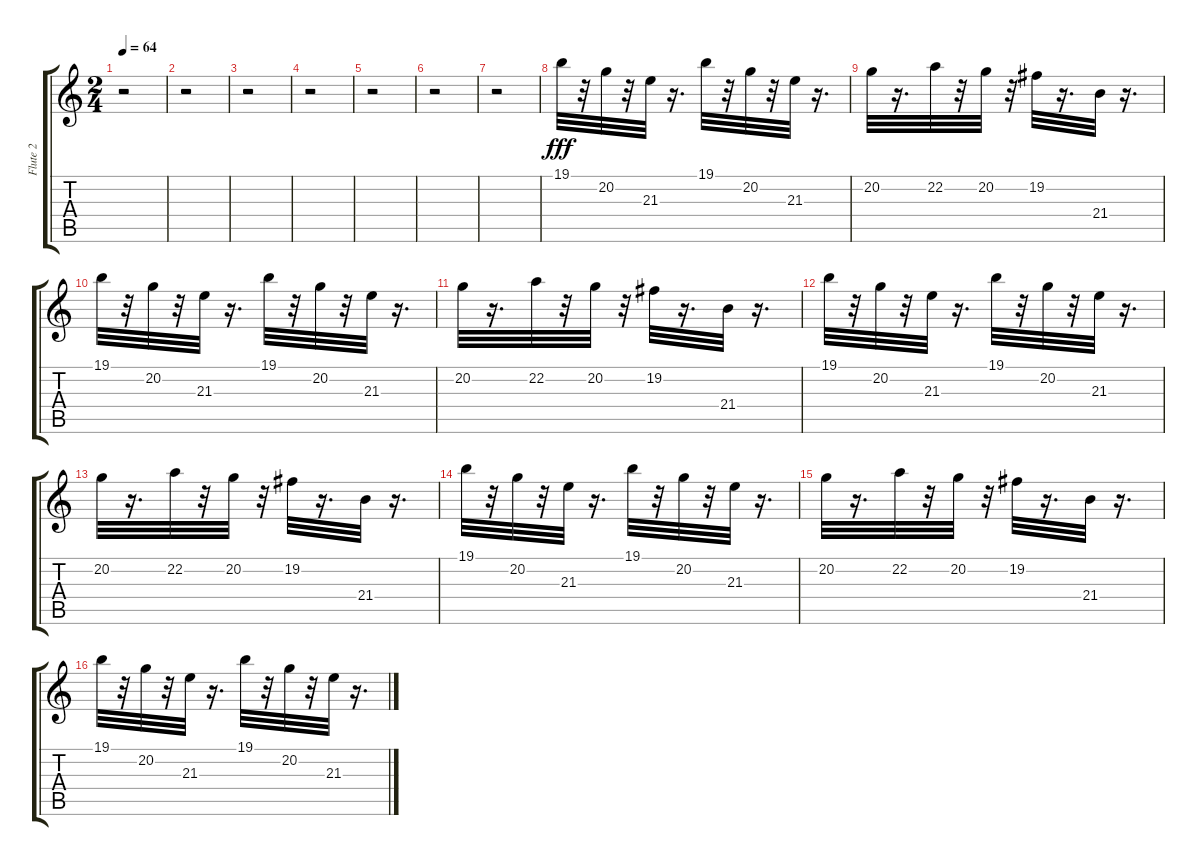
\track ("Flute 2" "Flute 2") {instrument panflute}
\staff {score tabs}
\tuning (E4 B3 G3 D3 A2 E2) {hide}
\ts (2 4)
\tempo 64
\clef g2
\ks c
r.2{dy fff} |
r.2 |
r.2 |
r.2 |
r.2 |
r.2 |
r.2 |
19.1.32 r.32 20.2.32 r.32 21.3.32 r.16{d} 19.1.32 r.32 20.2.32 r.32 21.3.32 r.16{d} |
20.2.32 r.16{d} 22.2.32 r.32 20.2.32 r.32 19.2.32 r.16{d} 21.4.32 r.16{d} |
19.1.32 r.32 20.2.32 r.32 21.3.32 r.16{d} 19.1.32 r.32 20.2.32 r.32 21.3.32 r.16{d} |
20.2.32 r.16{d} 22.2.32 r.32 20.2.32 r.32 19.2.32 r.16{d} 21.4.32 r.16{d} |
19.1.32 r.32 20.2.32 r.32 21.3.32 r.16{d} 19.1.32 r.32 20.2.32 r.32 21.3.32 r.16{d} |
20.2.32 r.16{d} 22.2.32 r.32 20.2.32 r.32 19.2.32 r.16{d} 21.4.32 r.16{d} |
19.1.32 r.32 20.2.32 r.32 21.3.32 r.16{d} 19.1.32 r.32 20.2.32 r.32 21.3.32 r.16{d} |
20.2.32 r.16{d} 22.2.32 r.32 20.2.32 r.32 19.2.32 r.16{d} 21.4.32 r.16{d} |
19.1.32 r.32 20.2.32 r.32 21.3.32 r.16{d} 19.1.32 r.32 20.2.32 r.32 21.3.32 r.16{d}
